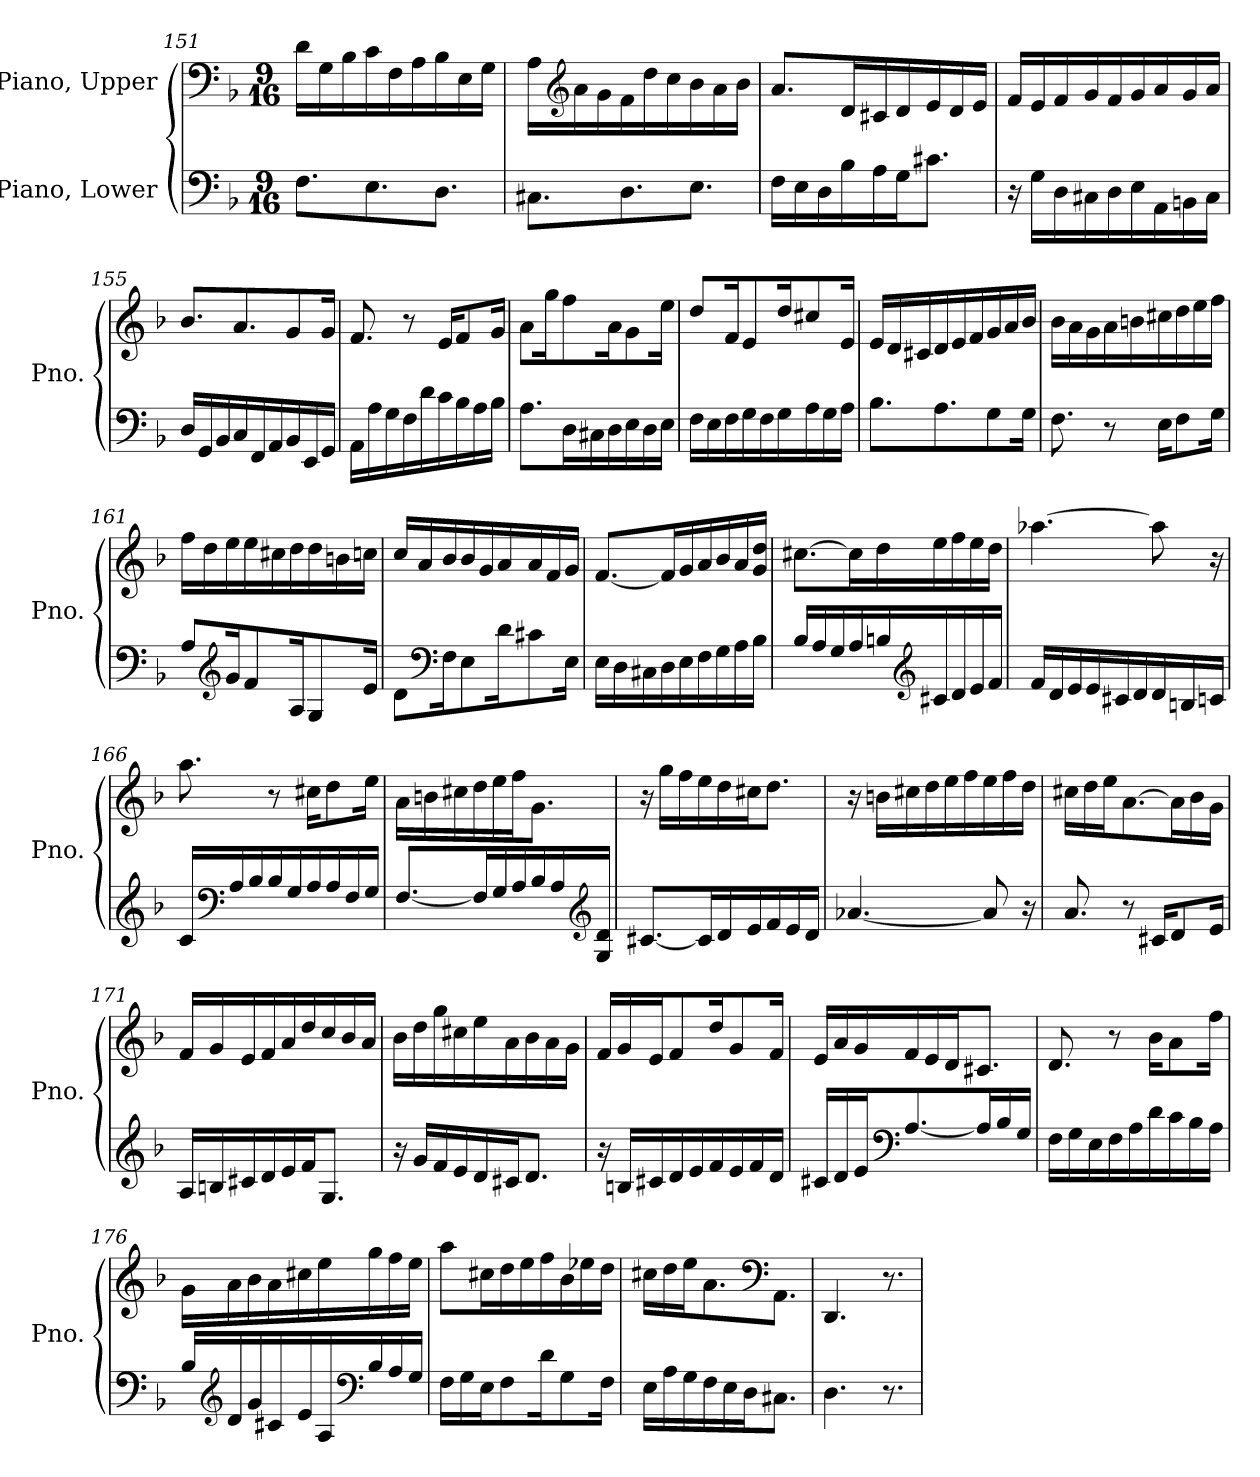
**kern	**kern
*part2	*part1
*staff2	*staff1
*I"Piano, Lower	*I"Piano, Upper
*I'Pno.	*I'Pno.
*clefF4	*clefF4
*k[b-]	*k[b-]
*M9/16	*M9/16
=151	=151
8.F\L	16d\LL
.	16G\
.	16B-\
8.E\	16c\
.	16F\
.	16A\
8.D\J	16B-\
.	16E\
.	16G\JJ
=152	=152
8.C#X\L	16A\LL
*	*clefG2
.	16a\
.	16g\
8.D\	16f\
.	16dd\
.	16cc\
8.E\J	16b-\
.	16a\
.	16b-\JJ
!!LO:LB:g=z
=153	=153
16F\LL	8.a/L
16E\	.
16D\	.
16B-\	16d/L
16A\	16c#X/
16G\J	16d/
8.c#X\J	16e/
.	16d/
.	16e/JJ
=154	=154
16r	16f/LL
16G\LL	16e/
16D\	16f/
16C#X\	16g/
16D\	16f/
16E\	16g/
16AA\	16a/
16BBn\	16g/
16C#\JJ	16a/JJ
=155	=155
16D/LL	8.b-/L
16GG/	.
16BB-/	.
16C/	8.a/
16FF/	.
16AA/	.
16BB-/	8g/
16EE/	.
16GG/JJ	16g/Jk
=156	=156
16AA\LL	8.f/
16A\	.
16G\	.
16F\	8r
16d\	.
16c\	16e/KL
16B-\	8f/
16A\	.
16B-\JJ	16g/Jk
!!LO:LB:g=z
=157	=157
8.A\L	8a\L
.	16gg\K
16D\L	8ff\
16C#X\	.
16D\	16a\K
16E\	8g\
16D\	.
16E\JJ	16ee\Jk
=158	=158
16F\LL	8dd/L
16E\	.
16F\	16f/K
16G\	8e/
16F\	.
16G\	16dd/K
16A\	8cc#X/
16G\	.
16A\JJ	16e/Jk
=159	=159
8.B-\L	16e/LL
.	16d/
.	16c#X/
8.A\	16d/
.	16e/
.	16f/
8G\	16g/
.	16a/
16G\Jk	16b-/JJ
=160	=160
8.F\	16b-\LL
.	16a\
.	16g\
8r	16a\
.	16bn\
16E\KL	16cc#X\
8F\	16dd\
.	16ee\
16G\Jk	16ff\JJ
!!LO:LB:g=z
=161	=161
8A/L	16ff\LL
.	16dd\
*clefG2	*
16g/K	16ee\
8f/	16ee\
.	16cc#X\
16A/K	16dd\
8G/	16dd\
.	16bn\
16e/Jk	16ccn\JJ
=162	=162
8d\L	16cc/LL
.	16a/
*clefF4	*
16F\K	16b-/
8E\	16b-/
.	16g/
16d\K	16a/
8c#X\	16a/
.	16f/
16E\Jk	16g/JJ
=163	=163
16E\LL	[8.f/L
16D\	.
16C#X\	.
16D\	16f/L]
16E\	16g/
16F\	16a/
16G\	16b-/
16A\	16a/
16B-\JJ	16g/ 16dd/JJ
!!LO:LB:g=z
=164	=164
16B-/LL	[8.cc#X\L
16A/	.
16G/	.
16A/	16cc#\L]
16Bn/	16dd\
*clefG2	*
16c#X/	16ee\
16d/	16ff\
16e/	16ee\
16f/JJ	16dd\JJ
=165	=165
16f/LL	[4.aa-X\
16d/	.
16e/	.
16e/	.
16c#X/	.
16d/	.
16d/	8aa-\]
16Bn/	.
16cn/JJ	16r
=166	=166
16c/LL	8.aa\
*clefF4	*
16A/	.
16B-/	.
16B-/	8r
16G/	.
16A/	16cc#X\KL
16A/	8dd\
16F/	.
16G/JJ	16ee\Jk
!!LO:PB:g=z
=167	=167
[8.F/L	16a\LL
.	16bn\
.	16cc#X\
16F/L]	16dd\
16G/	16ee\
16A/	16ff\J
16B-/	8.g\J
16A/	.
*clefG2	*
16G/ 16d/JJ	.
=168	=168
[8.c#X/L	16r
.	16gg\LL
.	16ff\
16c#/L]	16ee\
16d/	16dd\
16e/	16cc#X\J
16f/	8.dd\J
16e/	.
16d/JJ	.
=169	=169
[4.a-X/	16r
.	16bn\LL
.	16cc#X\
.	16dd\
.	16ee\
.	16ff\
8a-/]	16ee\
.	16ff\
16r	16dd\JJ
=170	=170
8.a/	16cc#X\LL
.	16dd\
.	16ee\J
8r	[8.a\
16c#X/KL	.
8d/	16a\L]
.	16b-\
16e/Jk	16g\JJ
!!LO:LB:g=z
=171	=171
16A/LL	16f/LL
16Bn/	16g/
16c#X/	16e/
16d/	16f/
16e/	16a/
16f/J	16dd/
8.G/J	16cc/
.	16b-/
.	16a/JJ
=172	=172
16r	16b-\LL
16g/LL	16dd\
16f/	16gg\
16e/	16cc#X\
16d/	16ee\
16c#X/J	16a\
8.d/J	16b-\
.	16a\
.	16g\JJ
=173	=173
16r	16f/LL
16Bn/LL	16g/
16c#X/	16e/J
16d/	8f/
16e/	.
16f/	16dd/K
16e/	8g/
16f/	.
16d/JJ	16f/Jk
!!LO:LB:g=z
=174	=174
16c#X/LL	16e/LL
16d/	16a/
16e/J	16g/
*clefF4	*
[8.A/	16f/
.	16e/
.	16d/J
16A/L]	8.c#X/J
16B-/	.
16G/JJ	.
=175	=175
16F\LL	8.d/
16G\	.
16E\	.
16F\	8r
16A\	.
16d\	16b-\KL
16c\	8a\
16B-\	.
16A\JJ	16ff\Jk
=176	=176
16B-/LL	16g\LL
*clefG2	*
16d/	16a\
16g/	16b-\
16c#X/	16a\
16e/	16cc#X\
16A/	16ee\
*clefF4	*
16B-/	16gg\
16A/	16ff\
16G/JJ	16ee\JJ
!!LO:LB:g=z
=177	=177
16F\LL	8aa\L
16G\	.
16E\J	16cc#X\L
8F\	16dd\
.	16ee\
16d\K	16ff\
8G\	16b-\
.	16ee-X\
16F\Jk	16dd\JJ
=178	=178
16E\LL	16cc#X\LL
16A\	16dd\
16G\	16ee\J
16F\	8.a\
16E\	.
16D\J	.
*	*clefF4
8.C#X\J	8.AA\J
=179	=179
4.D\	4.DD/
8.r	8.r
=	=
*-	*-
